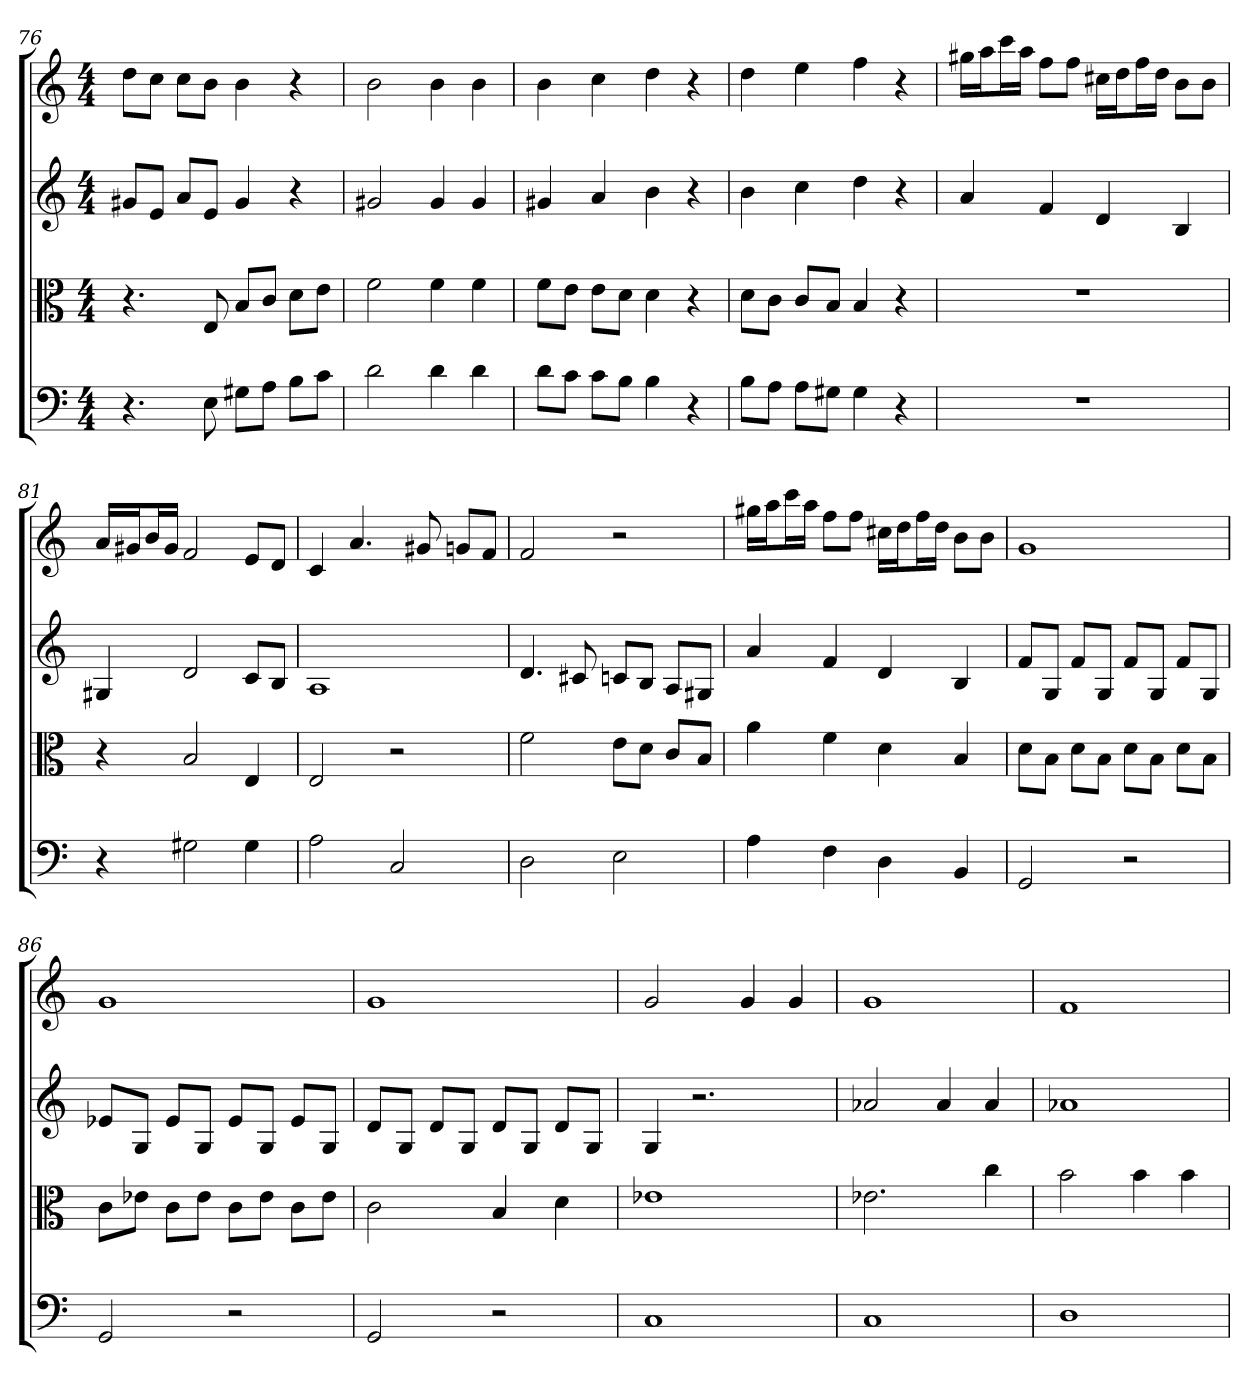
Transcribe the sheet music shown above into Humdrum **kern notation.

**kern	**kern	**kern	**kern
*part4	*part3	*part2	*part1
*staff4	*staff3	*staff2	*staff1
*clefF4	*clefC3	*	*
*k[]	*k[]	*k[]	*k[]
*C:	*C:	*C:	*C:
*M4/4	*M4/4	*M4/4	*M4/4
=76	=76	=76	=76
4.r	4.r	8g#XL	8ddL
.	.	8eJ	8ccJ
.	.	8aL	8ccL
8E	8E	8eJ	8bJ
8G#X\L	8B/L	4g#	4b
8A\J	8c/J	.	.
8B\L	8d\L	4r	4r
8c\J	8e\J	.	.
=77	=77	=77	=77
2d	2f	2g#X	2b
4d	4f	4g#	4b
4d	4f	4g#	4b
=78	=78	=78	=78
8d\L	8f\L	4g#X	4b
8c\J	8e\J	.	.
8c\L	8e\L	4a	4cc
8B\J	8d\J	.	.
4B	4d	4b	4dd
4r	4r	4r	4r
=79	=79	=79	=79
8B\L	8d\L	4b	4dd
8A\J	8c\J	.	.
8A\L	8c/L	4cc	4ee
8G#X\J	8B/J	.	.
4G#	4B	4dd	4ff
4r	4r	4r	4r
=80	=80	=80	=80
1r	1r	4a	16gg#XLL
.	.	.	16aaJ
.	.	.	16cccL
.	.	.	16aaJJ
.	.	4f	8ffL
.	.	.	8ffJ
.	.	4d	16cc#XLL
.	.	.	16ddJ
.	.	.	16ffL
.	.	.	16ddJJ
.	.	4B	8bL
.	.	.	8bJ
=81	=81	=81	=81
4r	4r	4G#X	16aLL
.	.	.	16g#XJ
.	.	.	16bL
.	.	.	16g#JJ
2G#X	2B	2d	2f
4G#	4E	8cL	8eL
.	.	8BJ	8dJ
=82	=82	=82	=82
2A	2E	1A	4c
.	.	.	4.a
2C	2r	.	.
.	.	.	8g#X
.	.	.	8gnL
.	.	.	8fJ
=83	=83	=83	=83
2D	2f	4.d	2f
.	.	8c#X	.
2E	8e\L	8cnL	2r
.	8d\J	8BJ	.
.	8c/L	8AL	.
.	8B/J	8G#XJ	.
=84	=84	=84	=84
4A	4a	4a	16gg#XLL
.	.	.	16aaJ
.	.	.	16cccL
.	.	.	16aaJJ
4F	4f	4f	8ffL
.	.	.	8ffJ
4D	4d	4d	16cc#XLL
.	.	.	16ddJ
.	.	.	16ffL
.	.	.	16ddJJ
4BB	4B	4B	8bL
.	.	.	8bJ
=85	=85	=85	=85
2GG	8d\L	8fL	1g
.	8B\J	8GJ	.
.	8d\L	8fL	.
.	8B\J	8GJ	.
2r	8d\L	8fL	.
.	8B\J	8GJ	.
.	8d\L	8fL	.
.	8B\J	8GJ	.
=86	=86	=86	=86
2GG	8c\L	8e-XL	1g
.	8e-X\J	8GJ	.
.	8c\L	8e-L	.
.	8e-\J	8GJ	.
2r	8c\L	8e-L	.
.	8e-\J	8GJ	.
.	8c\L	8e-L	.
.	8e-\J	8GJ	.
=87	=87	=87	=87
2GG	2c	8dL	1g
.	.	8GJ	.
.	.	8dL	.
.	.	8GJ	.
2r	4B	8dL	.
.	.	8GJ	.
.	4d	8dL	.
.	.	8GJ	.
=88	=88	=88	=88
1C	1e-X	4G	2g
.	.	2.r	.
.	.	.	4g
.	.	.	4g
=89	=89	=89	=89
1C	2.e-X	2a-X	1g
.	.	4a-	.
.	4cc	4a-	.
=90	=90	=90	=90
1D	2b	1a-X	1f
.	4b	.	.
.	4b	.	.
=	=	=	=
*-	*-	*-	*-
